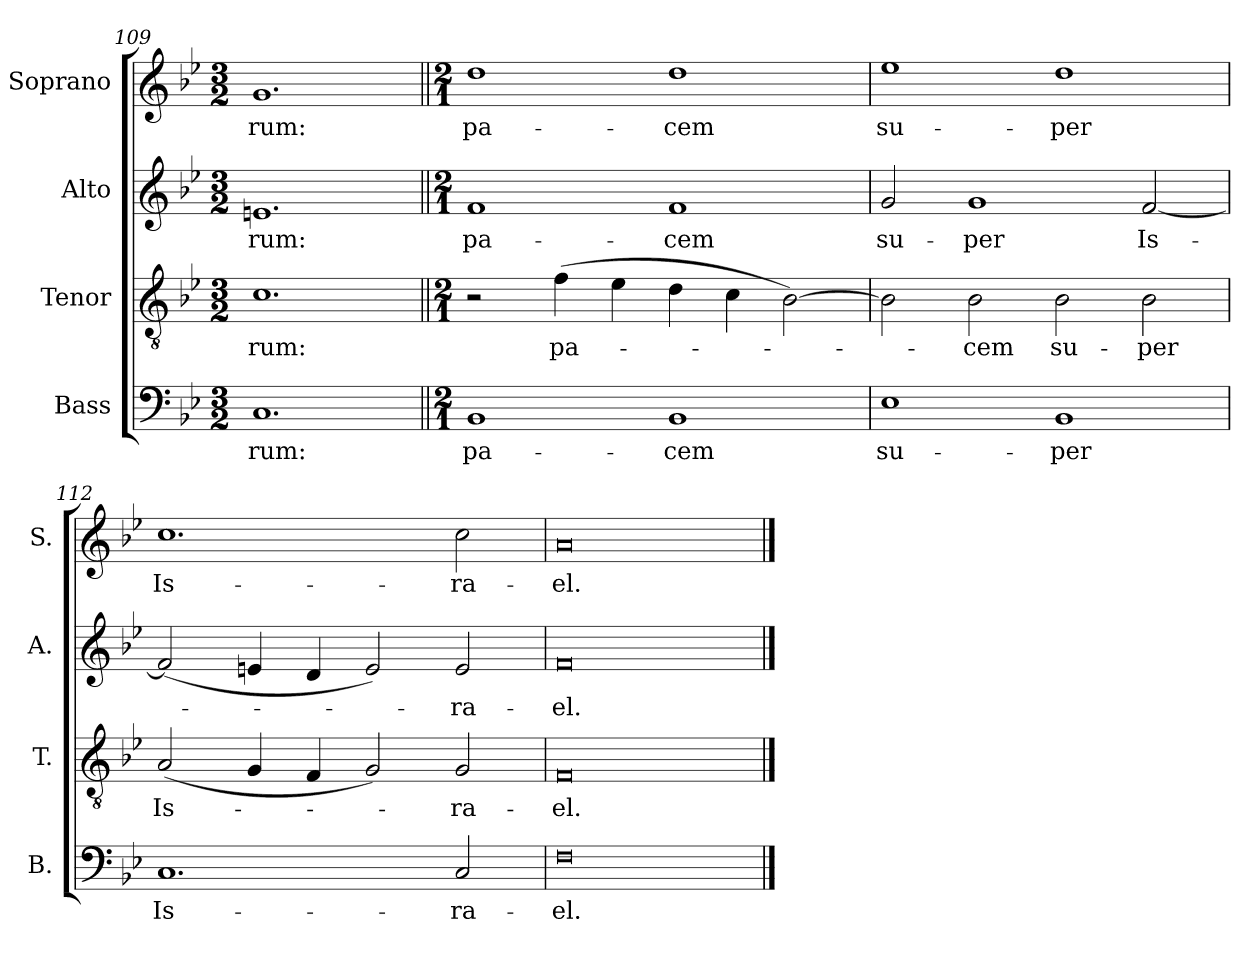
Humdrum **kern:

**kern	**text	**kern	**text	**kern	**text	**kern	**text
*part4	*part4	*part3	*part3	*part2	*part2	*part1	*part1
*staff4	*staff4	*staff3	*staff3	*staff2	*staff2	*staff1	*staff1
*I"Bass	*	*I"Tenor	*	*I"Alto	*	*I"Soprano	*
*I'B.	*	*I'T.	*	*I'A.	*	*I'S.	*
*clefF4	*	*clefGv2	*	*clefG2	*	*clefG2	*
*	*	*ITrd7c12	*	*	*	*	*
*k[b-e-]	*	*k[b-e-]	*	*k[b-e-]	*	*k[b-e-]	*
*B-:	*	*B-:	*	*B-:	*	*B-:	*
*M3/2	*	*M3/2	*	*M3/2	*	*M3/2	*
=109	=109	=109	=109	=109	=109	=109	=109
!	!LO:LY:b:color=#000000	!	!	!	!	!	!
!	!	!	!LO:LY:b:color=#000000	!	!	!	!
!	!	!	!	!	!LO:LY:b:color=#000000	!	!
!	!	!	!	!	!	!	!LO:LY:b:color=#000000
1.Ci	-rum:	1.Ci	-rum:	1.eni	-rum:	1.gi	-rum:
=110||	=110||	=110||	=110||	=110||	=110||	=110||	=110||
*M2/1	*	*M2/1	*	*M2/1	*	*M2/1	*
!	!LO:LY:b:color=#000000	!	!	!	!	!	!
!	!	!	!	!	!LO:LY:b:color=#000000	!	!
!	!	!	!	!	!	!	!LO:LY:b:color=#000000
1BB-i	pa-	2r	.	1fi	pa-	1ddi	pa-
!	!	!	!LO:LY:b:color=#000000	!	!	!	!
.	.	(4Fi\	pa-	.	.	.	.
.	.	4E-i\	.	.	.	.	.
!	!LO:LY:b:color=#000000	!	!	!	!	!	!
!	!	!	!	!	!LO:LY:b:color=#000000	!	!
!	!	!	!	!	!	!	!LO:LY:b:color=#000000
1BB-i	-cem	4Di\	.	1fi	-cem	1ddi	-cem
.	.	4Ci\	.	.	.	.	.
.	.	[2BB-i\)	.	.	.	.	.
=111	=111	=111	=111	=111	=111	=111	=111
!	!LO:LY:b:color=#000000	!	!	!	!	!	!
!	!	!	!	!	!LO:LY:b:color=#000000	!	!
!	!	!	!	!	!	!	!LO:LY:b:color=#000000
1E-i	su-	2BB-i\]	.	2gi/	su-	1ee-i	su-
!	!	!	!LO:LY:b:color=#000000	!	!	!	!
!	!	!	!	!	!LO:LY:b:color=#000000	!	!
.	.	2BB-i\	-cem	1gi	-per	.	.
!	!LO:LY:b:color=#000000	!	!	!	!	!	!
!	!	!	!LO:LY:b:color=#000000	!	!	!	!
!	!	!	!	!	!	!	!LO:LY:b:color=#000000
1BB-i	-per	2BB-i\	su-	.	.	1ddi	-per
!	!	!	!LO:LY:b:color=#000000	!	!	!	!
!	!	!	!	!	!LO:LY:b:color=#000000	!	!
.	.	2BB-i\	-per	[2fi/	Is-	.	.
=112	=112	=112	=112	=112	=112	=112	=112
!	!LO:LY:b:color=#000000	!	!	!	!	!	!
!	!	!	!LO:LY:b:color=#000000	!	!	!	!
!	!	!	!	!	!	!	!LO:LY:b:color=#000000
1.Ci	Is-	(2AAi/	Is-	(2fi/]	.	1.cci	Is-
.	.	4GGi/	.	4eni/	.	.	.
.	.	4FFi/	.	4di/	.	.	.
.	.	2GGi/)	.	2ei/)	.	.	.
!	!LO:LY:b:color=#000000	!	!	!	!	!	!
!	!	!	!LO:LY:b:color=#000000	!	!	!	!
!	!	!	!	!	!LO:LY:b:color=#000000	!	!
!	!	!	!	!	!	!	!LO:LY:b:color=#000000
2Ci/	-ra-	2GGi/	-ra-	2ei/	-ra-	2cci\	-ra-
=113	=113	=113	=113	=113	=113	=113	=113
!	!LO:LY:b:color=#000000	!	!	!	!	!	!
!	!	!	!LO:LY:b:color=#000000	!	!	!	!
!	!	!	!	!	!LO:LY:b:color=#000000	!	!
!	!	!	!	!	!	!	!LO:LY:b:color=#000000
0Fi	-el.	0FFi	-el.	0fi	-el.	0ai	-el.
==	==	==	==	==	==	==	==
*-	*-	*-	*-	*-	*-	*-	*-
